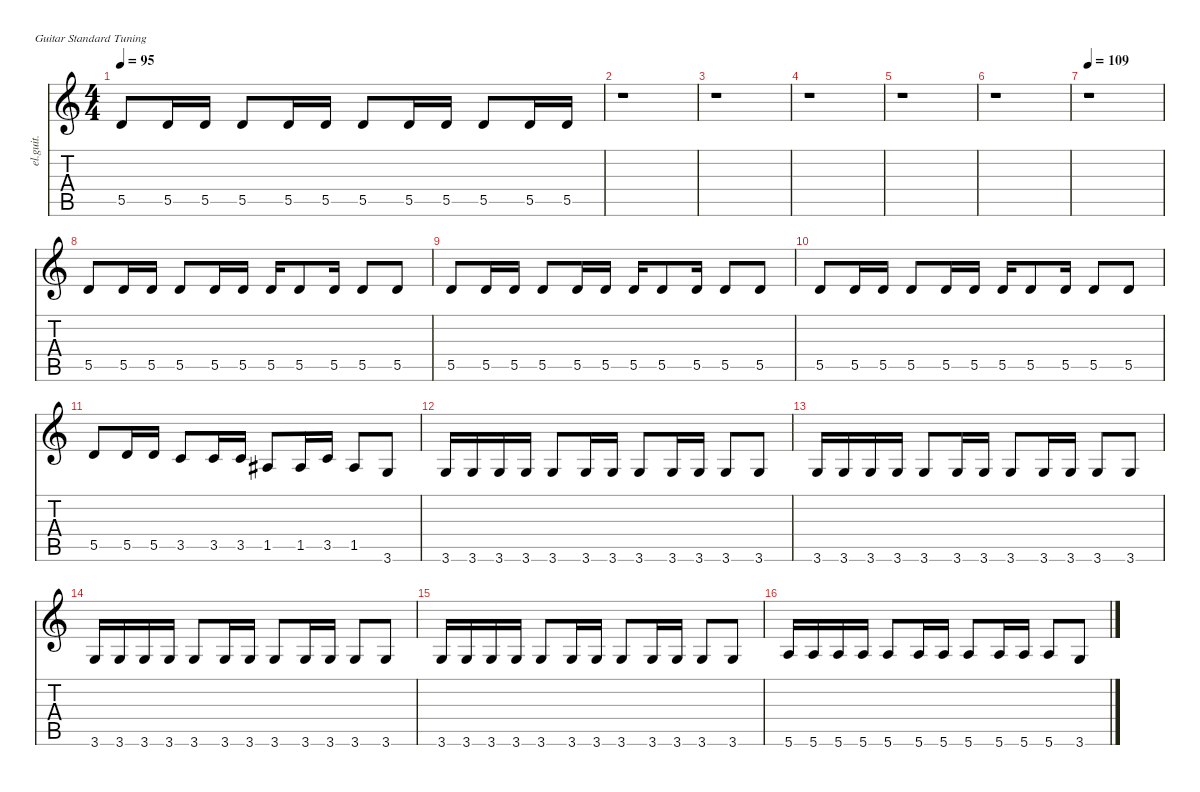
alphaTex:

\defaultSystemsLayout 4
\hideDynamics
\bracketExtendMode nobrackets
\otherSystemsTrackNameOrientation horizontal
\track ("Guit II" "el.guit.") {instrument electricguitarmuted}
\staff {score tabs}
\tuning (E4 B3 G3 D3 A2 E2)
\ts (4 4)
\tempo 95
\clef g2
\ks c
5.5.8{dy f beam Up} 5.5.16{beam Up} 5.5.16{beam Up} 5.5.8{beam Up} 5.5.16{beam Up} 5.5.16{beam Up} 5.5.8{beam Up} 5.5.16{beam Up} 5.5.16{beam Up} 5.5.8{beam Up} 5.5.16{beam Up} 5.5.16{beam Up} |
r.1{beam Down} |
r.1{beam Down} |
r.1{beam Down} |
r.1{beam Down} |
r.1{beam Down} |
\tempo 109
r.1{beam Down} |
5.5.8{beam Up} 5.5.16{beam Up} 5.5.16{beam Up} 5.5.8{beam Up} 5.5.16{beam Up} 5.5.16{beam Up} 5.5.16{beam Up} 5.5.8{beam Up} 5.5.16{beam Up} 5.5.8{beam Up} 5.5.8{beam Up} |
5.5.8{beam Up} 5.5.16{beam Up} 5.5.16{beam Up} 5.5.8{beam Up} 5.5.16{beam Up} 5.5.16{beam Up} 5.5.16{beam Up} 5.5.8{beam Up} 5.5.16{beam Up} 5.5.8{beam Up} 5.5.8{beam Up} |
5.5.8{beam Up} 5.5.16{beam Up} 5.5.16{beam Up} 5.5.8{beam Up} 5.5.16{beam Up} 5.5.16{beam Up} 5.5.16{beam Up} 5.5.8{beam Up} 5.5.16{beam Up} 5.5.8{beam Up} 5.5.8{beam Up} |
5.5.8{beam Up} 5.5.16{beam Up} 5.5.16{beam Up} 3.5.8{beam Up} 3.5.16{beam Up} 3.5.16{beam Up} 1.5{acc #}.8{beam Up} 1.5{acc #}.16{beam Up} 3.5.16{beam Up} 1.5{acc #}.8{beam Up} 3.6.8{beam Up} |
3.6.16{beam Up} 3.6.16{beam Up} 3.6.16{beam Up} 3.6.16{beam Up} 3.6.8{beam Up} 3.6.16{beam Up} 3.6.16{beam Up} 3.6.8{beam Up} 3.6.16{beam Up} 3.6.16{beam Up} 3.6.8{beam Up} 3.6.8{beam Up} |
3.6.16{beam Up} 3.6.16{beam Up} 3.6.16{beam Up} 3.6.16{beam Up} 3.6.8{beam Up} 3.6.16{beam Up} 3.6.16{beam Up} 3.6.8{beam Up} 3.6.16{beam Up} 3.6.16{beam Up} 3.6.8{beam Up} 3.6.8{beam Up} |
3.6.16{beam Up} 3.6.16{beam Up} 3.6.16{beam Up} 3.6.16{beam Up} 3.6.8{beam Up} 3.6.16{beam Up} 3.6.16{beam Up} 3.6.8{beam Up} 3.6.16{beam Up} 3.6.16{beam Up} 3.6.8{beam Up} 3.6.8{beam Up} |
3.6.16{beam Up} 3.6.16{beam Up} 3.6.16{beam Up} 3.6.16{beam Up} 3.6.8{beam Up} 3.6.16{beam Up} 3.6.16{beam Up} 3.6.8{beam Up} 3.6.16{beam Up} 3.6.16{beam Up} 3.6.8{beam Up} 3.6.8{beam Up} |
5.6.16{beam Up} 5.6.16{beam Up} 5.6.16{beam Up} 5.6.16{beam Up} 5.6.8{beam Up} 5.6.16{beam Up} 5.6.16{beam Up} 5.6.8{beam Up} 5.6.16{beam Up} 5.6.16{beam Up} 5.6.8{beam Up} 3.6.8{beam Up}
